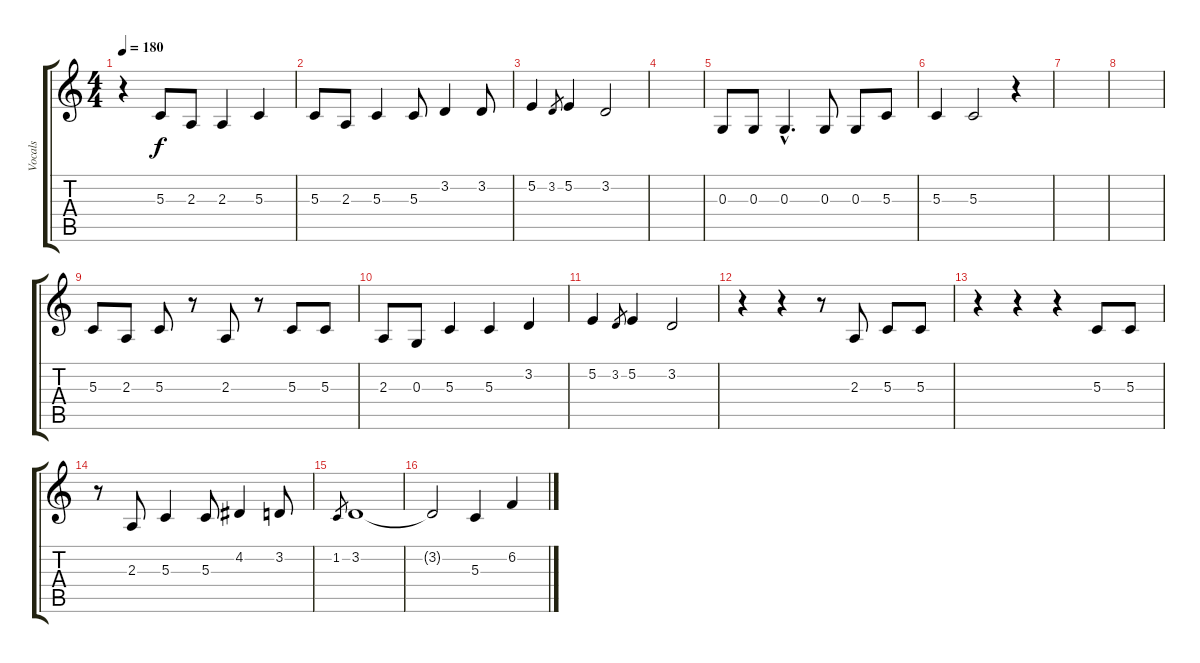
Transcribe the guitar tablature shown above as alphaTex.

\track ("Vocals" "Vocals") {instrument oboe}
\staff {score tabs}
\tuning (E4 B3 G3 D3 A2 E2) {hide}
\ts (4 4)
\tempo 180
\clef g2
\ks c
r.4{dy f} 5.3.8 2.3.8 2.3.4 5.3.4 |
5.3.8 2.3.8 5.3.4 5.3.8 3.2.4 3.2.8 |
5.2.4 3.2.8{gr} 5.2.4 3.2.2 |
|
0.3.8 0.3.8 0.3{hac}.4{d} 0.3.8 0.3.8 5.3.8 |
5.3.4 5.3.2 r.4 |
|
|
5.3.8 2.3.8 5.3.8 r.8 2.3.8 r.8 5.3.8 5.3.8 |
2.3.8 0.3.8 5.3.4 5.3.4 3.2.4 |
5.2.4 3.2.8{gr} 5.2.4 3.2.2 |
r.4 r.4 r.8 2.3.8 5.3.8 5.3.8 |
r.4 r.4 r.4 5.3.8 5.3.8 |
r.8 2.3.8 5.3.4 5.3.8 4.2.4 3.2.8 |
1.2.8{gr} 3.2.1 |
3.2{t}.2 5.3.4 6.2.4
